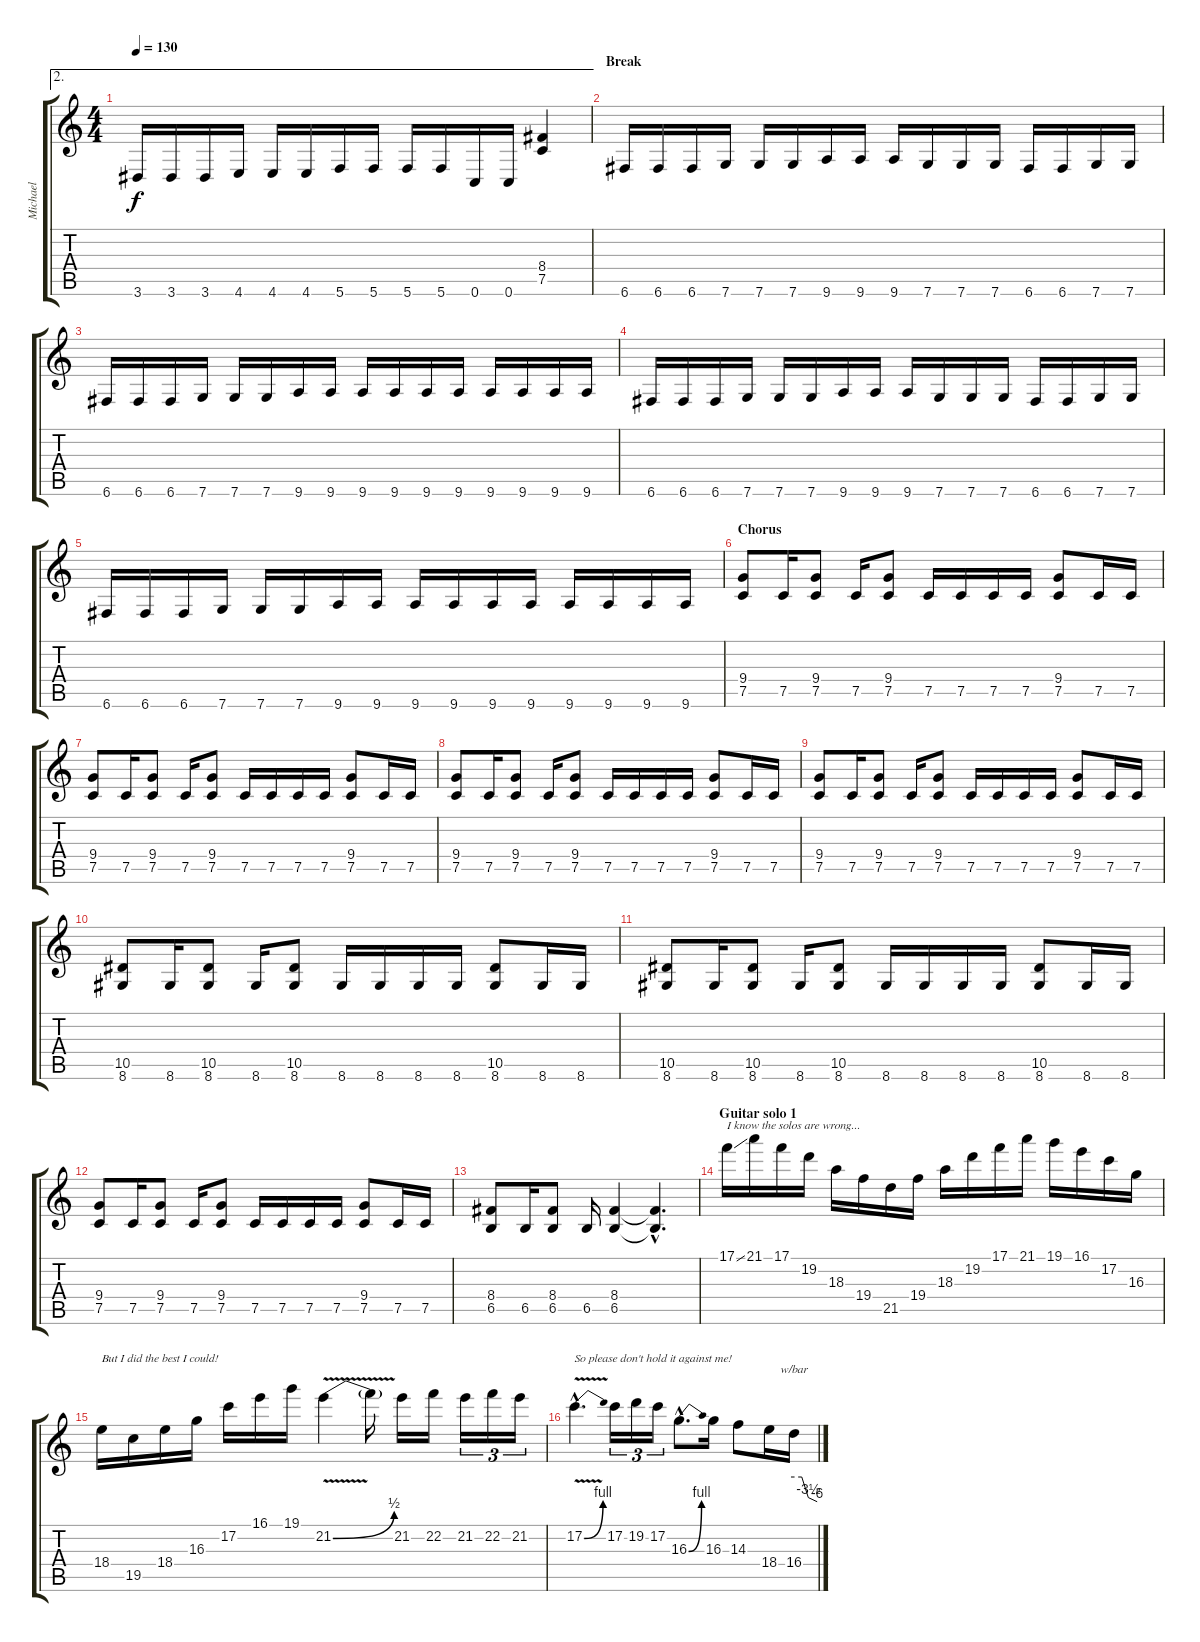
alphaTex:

\track ("Michael" "Michael") {instrument distortionguitar}
\staff {score tabs}
\tuning (C4 G3 Eb3 Bb2 F2 C2) {hide}
\ae 2
\ts (4 4)
\tempo 130
\clef g2
\ks c
3.6.16{dy f} 3.6.16 3.6.16 4.6.16 4.6.16 4.6.16 5.6.16 5.6.16 5.6.16 5.6.16 0.6.16 0.6.16 (8.4 7.5).4 |
\section ("" "Break")
6.6.16 6.6.16 6.6.16 7.6.16 7.6.16 7.6.16 9.6.16 9.6.16 9.6.16 7.6.16 7.6.16 7.6.16 6.6.16 6.6.16 7.6.16 7.6.16 |
6.6.16 6.6.16 6.6.16 7.6.16 7.6.16 7.6.16 9.6.16 9.6.16 9.6.16 9.6.16 9.6.16 9.6.16 9.6.16 9.6.16 9.6.16 9.6.16 |
6.6.16 6.6.16 6.6.16 7.6.16 7.6.16 7.6.16 9.6.16 9.6.16 9.6.16 7.6.16 7.6.16 7.6.16 6.6.16 6.6.16 7.6.16 7.6.16 |
6.6.16 6.6.16 6.6.16 7.6.16 7.6.16 7.6.16 9.6.16 9.6.16 9.6.16 9.6.16 9.6.16 9.6.16 9.6.16 9.6.16 9.6.16 9.6.16 |
\section ("" "Chorus")
(9.4 7.5).8 7.5.16 (9.4 7.5).8 7.5.16 (9.4 7.5).8 7.5.16 7.5.16 7.5.16 7.5.16 (9.4 7.5).8 7.5.16 7.5.16 |
(9.4 7.5).8 7.5.16 (9.4 7.5).8 7.5.16 (9.4 7.5).8 7.5.16 7.5.16 7.5.16 7.5.16 (9.4 7.5).8 7.5.16 7.5.16 |
(9.4 7.5).8 7.5.16 (9.4 7.5).8 7.5.16 (9.4 7.5).8 7.5.16 7.5.16 7.5.16 7.5.16 (9.4 7.5).8 7.5.16 7.5.16 |
(9.4 7.5).8 7.5.16 (9.4 7.5).8 7.5.16 (9.4 7.5).8 7.5.16 7.5.16 7.5.16 7.5.16 (9.4 7.5).8 7.5.16 7.5.16 |
(10.5 8.6).8 8.6.16 (10.5 8.6).8 8.6.16 (10.5 8.6).8 8.6.16 8.6.16 8.6.16 8.6.16 (10.5 8.6).8 8.6.16 8.6.16 |
(10.5 8.6).8 8.6.16 (10.5 8.6).8 8.6.16 (10.5 8.6).8 8.6.16 8.6.16 8.6.16 8.6.16 (10.5 8.6).8 8.6.16 8.6.16 |
(9.4 7.5).8 7.5.16 (9.4 7.5).8 7.5.16 (9.4 7.5).8 7.5.16 7.5.16 7.5.16 7.5.16 (9.4 7.5).8 7.5.16 7.5.16 |
(8.4 6.5).8 6.5.16 (8.4 6.5).8 6.5.16 (8.4 6.5).4 (8.4{hac t} 6.5{hac t}).4{d} |
\section ("" "Guitar solo 1")
17.1{ss}.16{txt "I know the solos are wrong..."} 21.1.16 17.1.16 19.2.16 18.3.16 19.4.16 21.5.16 19.4.16 18.3.16 19.2.16 17.1.16 21.1.16 19.1.16 16.1.16 17.2.16 16.3.16 |
18.4.16{txt "But I did the best I could!"} 19.5.16 18.4.16 16.3.16 17.2.16 16.1.16 19.1.16 21.2{be (bend 0 0 60 2) v}.4 21.2{t}.16 21.2.16 22.2.16 21.2.16{tu (3 2)} 22.2.16{tu (3 2)} 21.2.16{tu (3 2)} |
17.2{be (bend 0 0 60 4) v hac}.4{d txt "So please don't hold it against me!"} 17.2.16{tu (3 2)} 19.2.16{tu (3 2)} 17.2.16{tu (3 2)} 16.3{be (bend 0 0 60 4) hac}.8{d} 16.3.16 14.3.8 18.4.16 16.4.16{tbe (custom default 0 0 20 0 37 -14 60 -24)}
